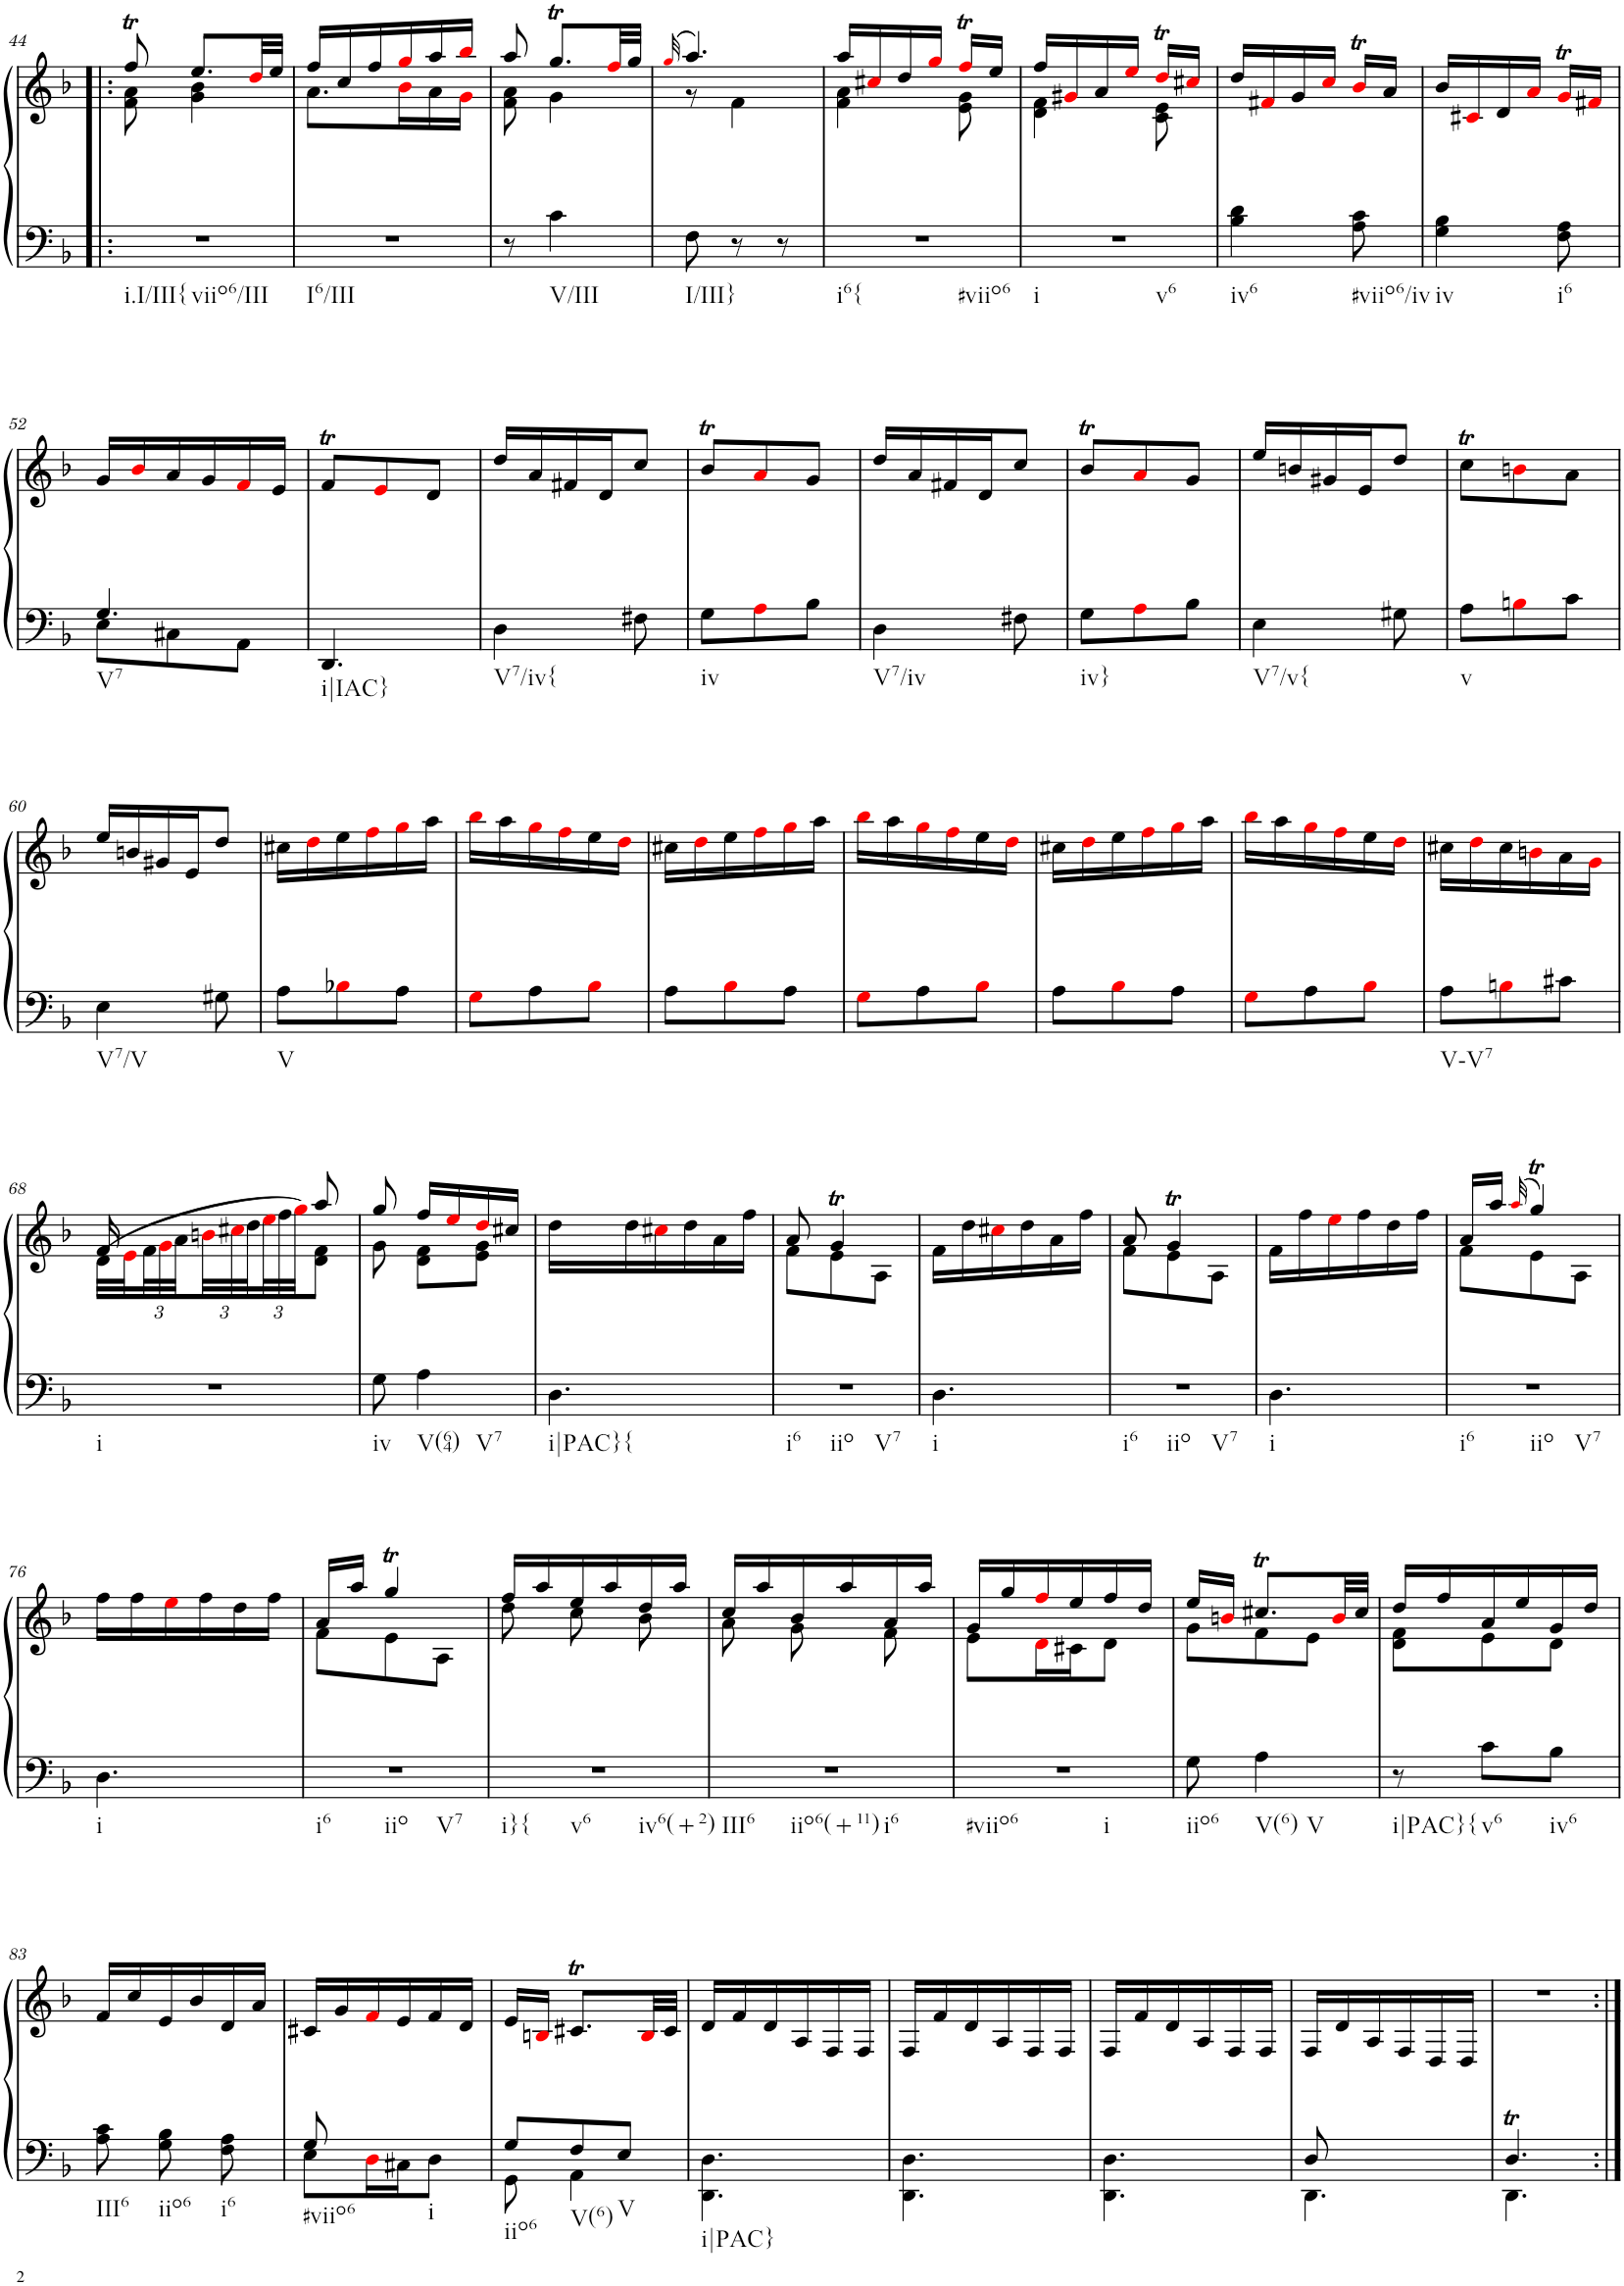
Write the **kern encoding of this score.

**kern	**kern
*part1	*part1
*staff2	*staff1
*I"Piano	*
*I'Pno.	*
!!LO:PB:g=z
*clefF4	*clefG2
*k[b-]	*k[b-]
*M3/8	*M3/8
=44!|:	=44!|:
*	*^
!LO:TX:b:t=i.I/III{	!	!
!LO:TX:b:t=viio6/III	!	!
4.r	8ffT/	8f\ 8a\
.	8.ee/L	4g\ 4b-\
.	32ddi/LL	.
.	32ee/JJJ	.
=45	=45	=45
!LO:TX:b:t=I6/III	!	!
4.r	16ff/LL	8.a\L
.	16cc/	.
.	16ff/	.
.	16ggi/	16b-i\L
.	16aa/	16a\
.	16bb-i/JJ	16gi\JJ
=46	=46	=46
8r	8aa/	8f\ 8a\
!LO:TX:b:t=V/III	!	!
4c\	8.ggT/L	4g\
.	32ffi/LL	.
.	32gg/JJJ	.
=47	=47	=47
.	(32qggi/	.
!LO:TX:b:t=I/III}	!	!
8F\	4.aa/)	8r
8r	.	4f\
8r	.	.
=48	=48	=48
!LO:TX:b:t=i6{	!	!
!LO:TX:b:t=#viio6	!	!
4.r	16aa/LL	4f\ 4a\
.	16cc#Xi/	.
.	16dd/	.
.	16ggi/JJ	.
.	16ffTi/LL	8e\ 8g\
.	16ee/JJ	.
=49	=49	=49
!LO:TX:b:t=i	!	!
!LO:TX:b:t=v6	!	!
4.r	16ff/LL	4d\ 4f\
.	16g#Xi/	.
.	16a/	.
.	16eei/JJ	.
.	16ddTi/LL	8c\ 8e\
.	16cc#Xi/JJ	.
*	*v	*v
=50	=50
!LO:TX:b:t=iv6	!
4B-\ 4d\	16dd/LL
.	16f#Xi/
.	16g/
.	16cci/JJ
!LO:TX:b:t=#viio6/iv	!
8A\ 8c\	16b-Ti/LL
.	16a/JJ
=51	=51
!LO:TX:b:t=iv	!
4G\ 4B-\	16b-/LL
.	16c#Xi/
.	16d/
.	16ai/JJ
!LO:TX:b:t=i6	!
8F\ 8A\	16gTi/LL
.	16f#Xi/JJ
!!LO:LB:g=z
=52	=52
*^	*
!LO:TX:b:t=V7	!	!
4.G/	8E\L	16g/LL
.	.	16b-i/
.	8C#X\	16a/
.	.	16g/
.	8AA\J	16fi/
.	.	16e/JJ
*v	*v	*
=53	=53
!LO:TX:b:t=i|IAC}	!
4.DD/	8fT/L
.	8ei/
.	8d/J
=54	=54
!LO:TX:b:t=V7/iv{	!
4D\	16dd/LL
.	16a/
.	16f#X/
.	16d/J
8F#X\	8cc/J
=55	=55
!LO:TX:b:t=iv	!
8G\L	8b-T/L
8Ai\	8ai/
8B-\J	8g/J
=56	=56
!LO:TX:b:t=V7/iv	!
4D\	16dd/LL
.	16a/
.	16f#X/
.	16d/J
8F#X\	8cc/J
=57	=57
!LO:TX:b:t=iv}	!
8G\L	8b-T/L
8Ai\	8ai/
8B-\J	8g/J
=58	=58
!LO:TX:b:t=V7/v{	!
4E\	16ee/LL
.	16bn/
.	16g#X/
.	16e/J
8G#X\	8dd/J
=59	=59
!LO:TX:b:t=v	!
8A\L	8ccT\L
8Bni\	8bni\
8c\J	8a\J
!!LO:LB:g=z
=60	=60
!LO:TX:b:t=V7/V	!
4E\	16ee/LL
.	16bn/
.	16g#X/
.	16e/J
8G#X\	8dd/J
=61	=61
!LO:TX:b:t=V	!
8A\L	16cc#X\LL
.	16ddi\
8B-Xi\	16ee\
.	16ffi\
8A\J	16ggi\
.	16aa\JJ
=62	=62
8Gi\L	16bb-i\LL
.	16aa\
8A\	16ggi\
.	16ffi\
8B-i\J	16ee\
.	16ddi\JJ
=63	=63
8A\L	16cc#X\LL
.	16ddi\
8B-i\	16ee\
.	16ffi\
8A\J	16ggi\
.	16aa\JJ
=64	=64
8Gi\L	16bb-i\LL
.	16aa\
8A\	16ggi\
.	16ffi\
8B-i\J	16ee\
.	16ddi\JJ
=65	=65
8A\L	16cc#X\LL
.	16ddi\
8B-i\	16ee\
.	16ffi\
8A\J	16ggi\
.	16aa\JJ
=66	=66
8Gi\L	16bb-i\LL
.	16aa\
8A\	16ggi\
.	16ffi\
8B-i\J	16ee\
.	16ddi\JJ
=67	=67
!LO:TX:b:t=V-V7	!
8A\L	16cc#X\LL
.	16ddi\
8Bni\	16cc#\
.	16bni\
8c#X\J	16a\
.	16gi\JJ
!!LO:LB:g=z
=68	=68
*	*^
!LO:TX:b:t=i	!	!
4.r	16f/	(>32d\LLL
.	.	32ei\
*	*	*Xbrackettup
.	16ryy	48f\
.	.	48gi\
.	.	48a\
.	16ryy	48bni\
.	.	48cc#Xi\
.	.	48dd\
.	16ryy	48eei\
.	.	48ff\
.	.	48ggi\JJ)
.	8aa/	8d\ 8f\J
=69	=69	=69
!LO:TX:b:t=iv	!	!
8G\	8gg/	8g\
!LO:TX:b:t=V(64)	!	!
!LO:TX:b:t=V7	!	!
4A\	16ff/LL	8d\ 8f\L
.	16eei/	.
.	16ddi/	8e\ 8g\J
.	16cc#X/JJ	.
*	*v	*v
=70	=70
!LO:TX:b:t=i|PAC}	!
!LO:TX:b:t={	!
4.D\	16dd\LL
.	16dd\
.	16cc#Xi\
.	16dd\
.	16a\
.	16ff\JJ
=71	=71
*	*^
!LO:TX:b:t=i6	!	!
!LO:TX:b:t=iio	!	!
!LO:TX:b:t=V7	!	!
4.r	8a/	8f\L
.	4gT/	8e\
.	.	8A\J
=72	=72	=72
!LO:TX:b:t=i	!	!
*	*v	*v
4.D\	16f\LL
.	16dd\
.	16cc#Xi\
.	16dd\
.	16a\
.	16ff\JJ
=73	=73
*	*^
!LO:TX:b:t=i6	!	!
!LO:TX:b:t=iio	!	!
!LO:TX:b:t=V7	!	!
4.r	8a/	8f\L
.	4gT/	8e\
.	.	8A\J
=74	=74	=74
!LO:TX:b:t=i	!	!
*	*v	*v
4.D\	16f\LL
.	16ff\
.	16eei\
.	16ff\
.	16dd\
.	16ff\JJ
=75	=75
*	*^
!LO:TX:b:t=i6	!	!
!LO:TX:b:t=iio	!	!
!LO:TX:b:t=V7	!	!
4.r	16a/LL	8f\L
.	16aa/JJ	.
.	(32qaai/	.
.	4ggT/)	8e\
.	.	8A\J
!!LO:LB:g=z
=76	=76	=76
!LO:TX:b:t=i	!	!
*	*v	*v
4.D\	16ff\LL
.	16ff\
.	16eei\
.	16ff\
.	16dd\
.	16ff\JJ
=77	=77
*	*^
!LO:TX:b:t=i6	!	!
!LO:TX:b:t=iio	!	!
!LO:TX:b:t=V7	!	!
4.r	16a/LL	8f\L
.	16aa/JJ	.
.	4ggT/	8e\
.	.	8A\J
=78	=78	=78
!LO:TX:b:t=i}{	!	!
!LO:TX:b:t=v6	!	!
!LO:TX:b:t=iv6(+2)	!	!
4.r	16ff/LL	8dd\
.	16aa/	.
.	16ee/	8cc\
.	16aa/	.
.	16dd/	8b-\
.	16aa/JJ	.
=79	=79	=79
!LO:TX:b:t=III6	!	!
!LO:TX:b:t=iio6(+11)	!	!
!LO:TX:b:t=i6	!	!
4.r	16cc/LL	8a\
.	16aa/	.
.	16b-/	8g\
.	16aa/	.
.	16a/	8f\
.	16aa/JJ	.
=80	=80	=80
!LO:TX:b:t=#viio6	!	!
!LO:TX:b:t=i	!	!
4.r	16g/LL	8e\L
.	16gg/	.
.	16ffi/	16di\L
.	16ee/	16c#X\J
.	16ff/	8d\J
.	16dd/JJ	.
=81	=81	=81
!LO:TX:b:t=iio6	!	!
8G\	16ee/LL	8g\L
.	16bni/JJ	.
!LO:TX:b:t=V(6)	!	!
!LO:TX:b:t=V	!	!
4A\	8.cc#Xt/L	8f\
.	.	8e\J
.	32bi/LL	.
.	32cc#/JJJ	.
=82	=82	=82
!LO:TX:b:t=i|PAC}{	!	!
8r	16dd/LL	8d\ 8f\L
.	16ff/	.
!LO:TX:b:t=v6	!	!
8c\L	16a/	8e\
.	16ee/	.
!LO:TX:b:t=iv6	!	!
8B-\J	16g/	8d\J
.	16dd/JJ	.
*	*v	*v
!!LO:LB:g=z
=83	=83
!LO:TX:b:t=III6	!
8A\ 8c\	16f/LL
.	16cc/
!LO:TX:b:t=iio6	!
8G\ 8B-\	16e/
.	16b-/
!LO:TX:b:t=i6	!
8F\ 8A\	16d/
.	16a/JJ
=84	=84
*^	*
!LO:TX:b:t=#viio6	!	!
8G/	8E\L	16c#X/LL
.	.	16g/
!LO:TX:b:t=i	!	!
4ryy	16Di\L	16fi/
.	16C#X\J	16e/
.	8D\J	16f/
.	.	16d/JJ
=85	=85	=85
!LO:TX:b:t=iio6	!	!
8G/L	8GG\	16e/LL
.	.	16Bni/JJ
!LO:TX:b:t=V(6)	!	!
8F/	4AA\	8.c#Xt/L
!LO:TX:b:t=V	!	!
8E/J	.	.
.	.	32Bi/LL
.	.	32c#/JJJ
*v	*v	*
=86	=86
!LO:TX:b:t=i|PAC}	!
4.DD\ 4.D\	16d/LL
.	16f/
.	16d/
.	16A/
.	16F/
.	16F/JJ
=87	=87
4.DD\ 4.D\	16F/LL
.	16f/
.	16d/
.	16A/
.	16F/
.	16F/JJ
=88	=88
4.DD\ 4.D\	16F/LL
.	16f/
.	16d/
.	16A/
.	16F/
.	16F/JJ
=89	=89
*^	*
8D/	4.DD\	16F/LL
.	.	16d/
4ryy	.	16A/
.	.	16F/
.	.	16D/
.	.	16D/JJ
=90	=90	=90
4.DT/	4.DD\	4.r
*v	*v	*
=:|!	=:|!
*-	*-
